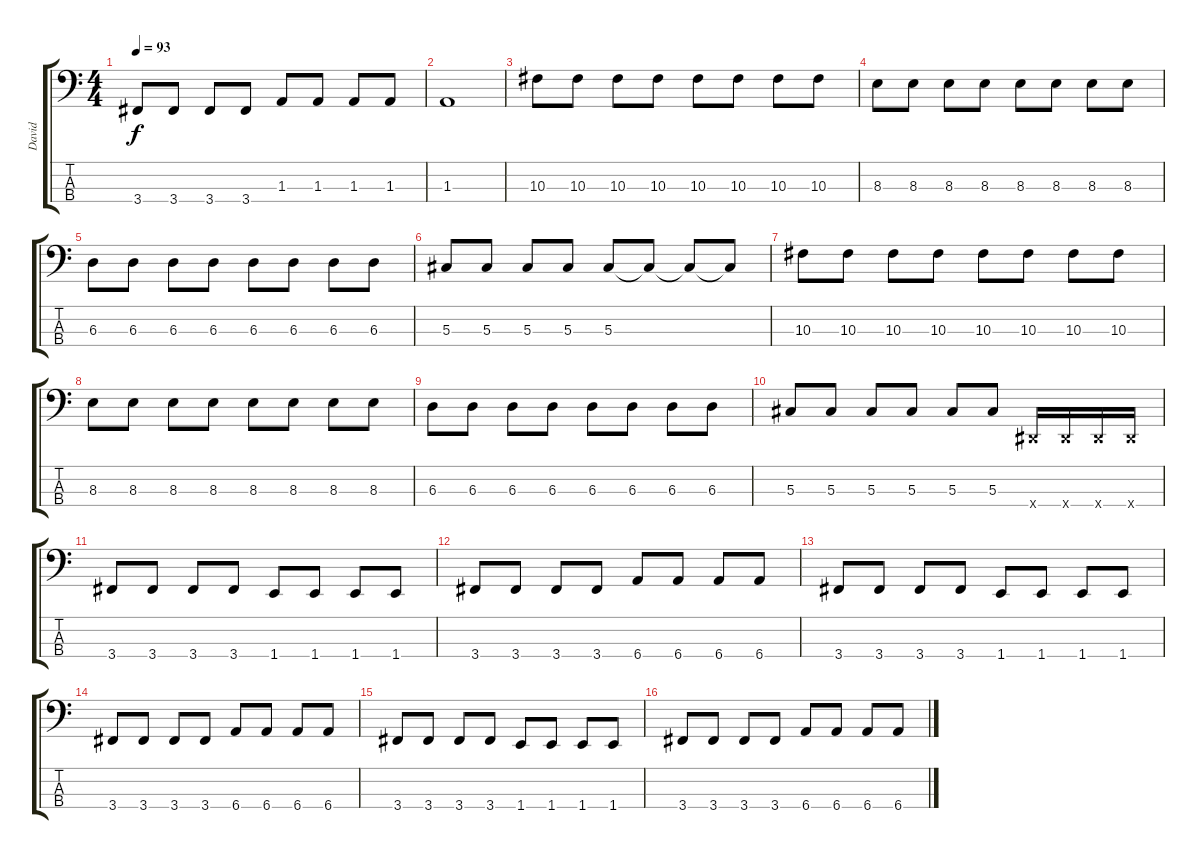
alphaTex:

\track ("David" "David") {instrument electricbasspick}
\staff {score tabs}
\tuning (Gb2 Db2 Ab1 Eb1) {hide}
\ts (4 4)
\tempo 93
\clef f4
\ks c
3.4.8{dy f} 3.4.8 3.4.8 3.4.8 1.3.8 1.3.8 1.3.8 1.3.8 |
1.3.1 |
10.3.8 10.3.8 10.3.8 10.3.8 10.3.8 10.3.8 10.3.8 10.3.8 |
8.3.8 8.3.8 8.3.8 8.3.8 8.3.8 8.3.8 8.3.8 8.3.8 |
6.3.8 6.3.8 6.3.8 6.3.8 6.3.8 6.3.8 6.3.8 6.3.8 |
5.3.8 5.3.8 5.3.8 5.3.8 5.3.8 5.3{t}.8 5.3{t}.8 5.3{t}.8 |
10.3.8 10.3.8 10.3.8 10.3.8 10.3.8 10.3.8 10.3.8 10.3.8 |
8.3.8 8.3.8 8.3.8 8.3.8 8.3.8 8.3.8 8.3.8 8.3.8 |
6.3.8 6.3.8 6.3.8 6.3.8 6.3.8 6.3.8 6.3.8 6.3.8 |
5.3.8 5.3.8 5.3.8 5.3.8 5.3.8 5.3.8 0.4{x}.16 0.4{x}.16 0.4{x}.16 0.4{x}.16 |
3.4.8 3.4.8 3.4.8 3.4.8 1.4.8 1.4.8 1.4.8 1.4.8 |
3.4.8 3.4.8 3.4.8 3.4.8 6.4.8 6.4.8 6.4.8 6.4.8 |
3.4.8 3.4.8 3.4.8 3.4.8 1.4.8 1.4.8 1.4.8 1.4.8 |
3.4.8 3.4.8 3.4.8 3.4.8 6.4.8 6.4.8 6.4.8 6.4.8 |
3.4.8 3.4.8 3.4.8 3.4.8 1.4.8 1.4.8 1.4.8 1.4.8 |
3.4.8 3.4.8 3.4.8 3.4.8 6.4.8 6.4.8 6.4.8 6.4.8
